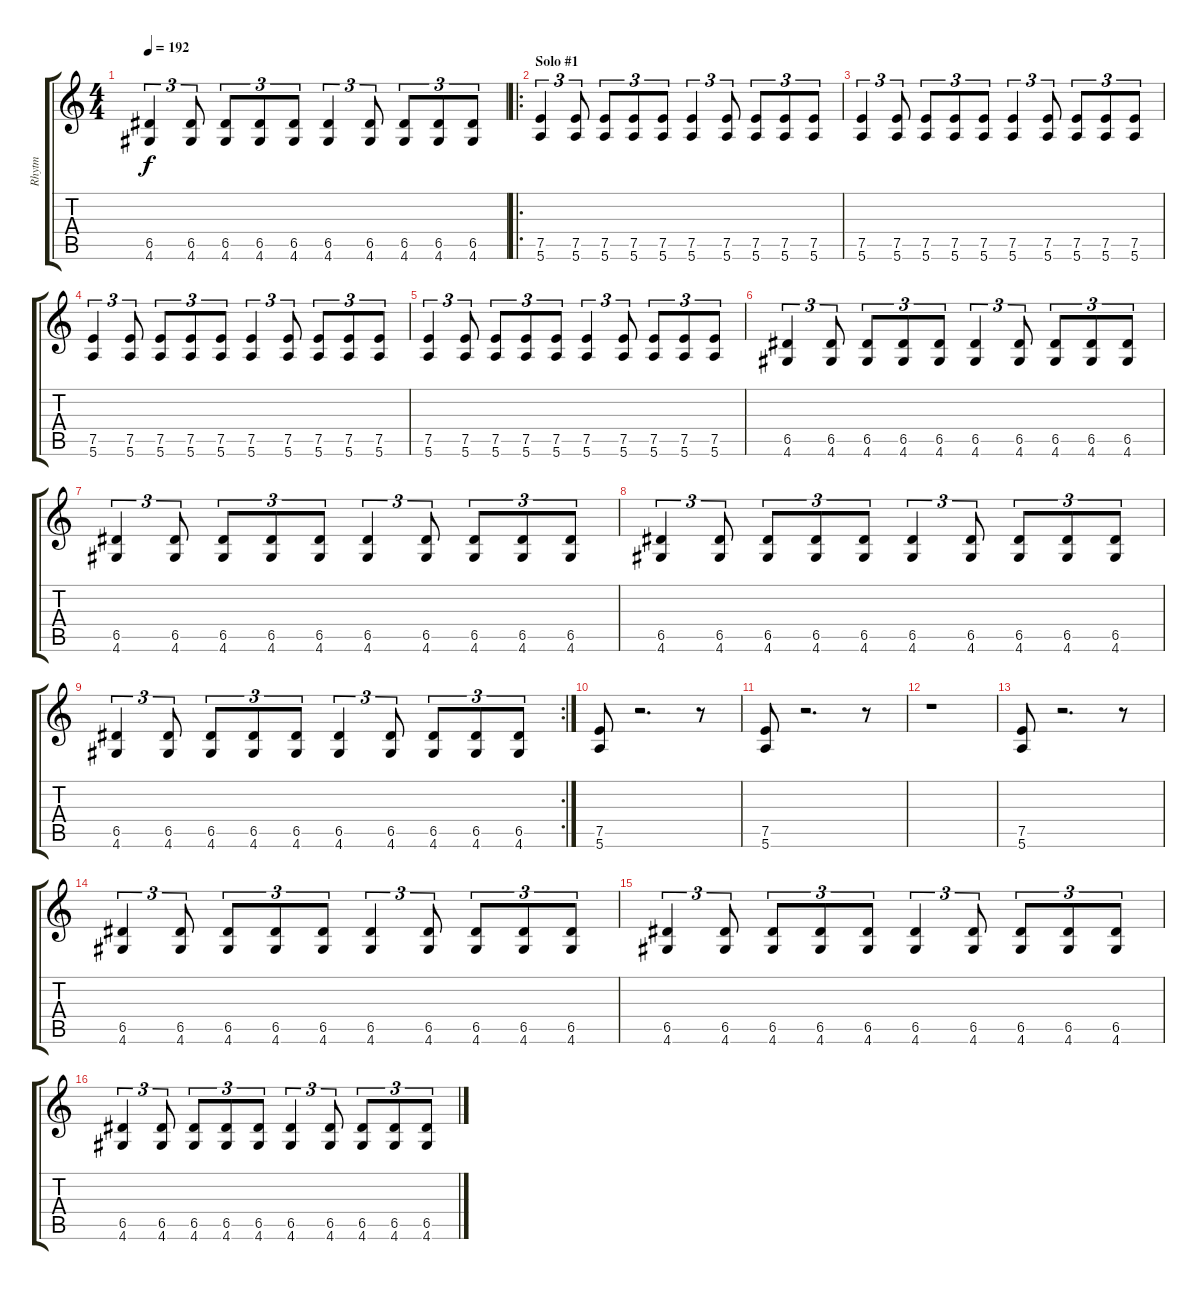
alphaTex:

\track ("Rhytm" "Rhytm") {instrument distortionguitar}
\staff {score tabs}
\tuning (E4 B3 G3 D3 A2 E2) {hide}
\ts (4 4)
\tempo 192
\clef g2
\ks c
(6.5 4.6).4{tu (3 2) dy f} (6.5 4.6).8{tu (3 2)} (6.5 4.6).8{tu (3 2)} (6.5 4.6).8{tu (3 2)} (6.5 4.6).8{tu (3 2)} (6.5 4.6).4{tu (3 2)} (6.5 4.6).8{tu (3 2)} (6.5 4.6).8{tu (3 2)} (6.5 4.6).8{tu (3 2)} (6.5 4.6).8{tu (3 2)} |
\ro
\section ("" "Solo #1")
(7.5 5.6).4{tu (3 2)} (7.5 5.6).8{tu (3 2)} (7.5 5.6).8{tu (3 2)} (7.5 5.6).8{tu (3 2)} (7.5 5.6).8{tu (3 2)} (7.5 5.6).4{tu (3 2)} (7.5 5.6).8{tu (3 2)} (7.5 5.6).8{tu (3 2)} (7.5 5.6).8{tu (3 2)} (7.5 5.6).8{tu (3 2)} |
(7.5 5.6).4{tu (3 2)} (7.5 5.6).8{tu (3 2)} (7.5 5.6).8{tu (3 2)} (7.5 5.6).8{tu (3 2)} (7.5 5.6).8{tu (3 2)} (7.5 5.6).4{tu (3 2)} (7.5 5.6).8{tu (3 2)} (7.5 5.6).8{tu (3 2)} (7.5 5.6).8{tu (3 2)} (7.5 5.6).8{tu (3 2)} |
(7.5 5.6).4{tu (3 2)} (7.5 5.6).8{tu (3 2)} (7.5 5.6).8{tu (3 2)} (7.5 5.6).8{tu (3 2)} (7.5 5.6).8{tu (3 2)} (7.5 5.6).4{tu (3 2)} (7.5 5.6).8{tu (3 2)} (7.5 5.6).8{tu (3 2)} (7.5 5.6).8{tu (3 2)} (7.5 5.6).8{tu (3 2)} |
(7.5 5.6).4{tu (3 2)} (7.5 5.6).8{tu (3 2)} (7.5 5.6).8{tu (3 2)} (7.5 5.6).8{tu (3 2)} (7.5 5.6).8{tu (3 2)} (7.5 5.6).4{tu (3 2)} (7.5 5.6).8{tu (3 2)} (7.5 5.6).8{tu (3 2)} (7.5 5.6).8{tu (3 2)} (7.5 5.6).8{tu (3 2)} |
(6.5 4.6).4{tu (3 2)} (6.5 4.6).8{tu (3 2)} (6.5 4.6).8{tu (3 2)} (6.5 4.6).8{tu (3 2)} (6.5 4.6).8{tu (3 2)} (6.5 4.6).4{tu (3 2)} (6.5 4.6).8{tu (3 2)} (6.5 4.6).8{tu (3 2)} (6.5 4.6).8{tu (3 2)} (6.5 4.6).8{tu (3 2)} |
(6.5 4.6).4{tu (3 2)} (6.5 4.6).8{tu (3 2)} (6.5 4.6).8{tu (3 2)} (6.5 4.6).8{tu (3 2)} (6.5 4.6).8{tu (3 2)} (6.5 4.6).4{tu (3 2)} (6.5 4.6).8{tu (3 2)} (6.5 4.6).8{tu (3 2)} (6.5 4.6).8{tu (3 2)} (6.5 4.6).8{tu (3 2)} |
(6.5 4.6).4{tu (3 2)} (6.5 4.6).8{tu (3 2)} (6.5 4.6).8{tu (3 2)} (6.5 4.6).8{tu (3 2)} (6.5 4.6).8{tu (3 2)} (6.5 4.6).4{tu (3 2)} (6.5 4.6).8{tu (3 2)} (6.5 4.6).8{tu (3 2)} (6.5 4.6).8{tu (3 2)} (6.5 4.6).8{tu (3 2)} |
\rc 2
(6.5 4.6).4{tu (3 2)} (6.5 4.6).8{tu (3 2)} (6.5 4.6).8{tu (3 2)} (6.5 4.6).8{tu (3 2)} (6.5 4.6).8{tu (3 2)} (6.5 4.6).4{tu (3 2)} (6.5 4.6).8{tu (3 2)} (6.5 4.6).8{tu (3 2)} (6.5 4.6).8{tu (3 2)} (6.5 4.6).8{tu (3 2)} |
(7.5 5.6).8 r.2{d} r.8 |
(7.5 5.6).8 r.2{d} r.8 |
r.1 |
(7.5 5.6).8 r.2{d} r.8 |
(6.5 4.6).4{tu (3 2)} (6.5 4.6).8{tu (3 2)} (6.5 4.6).8{tu (3 2)} (6.5 4.6).8{tu (3 2)} (6.5 4.6).8{tu (3 2)} (6.5 4.6).4{tu (3 2)} (6.5 4.6).8{tu (3 2)} (6.5 4.6).8{tu (3 2)} (6.5 4.6).8{tu (3 2)} (6.5 4.6).8{tu (3 2)} |
(6.5 4.6).4{tu (3 2)} (6.5 4.6).8{tu (3 2)} (6.5 4.6).8{tu (3 2)} (6.5 4.6).8{tu (3 2)} (6.5 4.6).8{tu (3 2)} (6.5 4.6).4{tu (3 2)} (6.5 4.6).8{tu (3 2)} (6.5 4.6).8{tu (3 2)} (6.5 4.6).8{tu (3 2)} (6.5 4.6).8{tu (3 2)} |
(6.5 4.6).4{tu (3 2)} (6.5 4.6).8{tu (3 2)} (6.5 4.6).8{tu (3 2)} (6.5 4.6).8{tu (3 2)} (6.5 4.6).8{tu (3 2)} (6.5 4.6).4{tu (3 2)} (6.5 4.6).8{tu (3 2)} (6.5 4.6).8{tu (3 2)} (6.5 4.6).8{tu (3 2)} (6.5 4.6).8{tu (3 2)}
